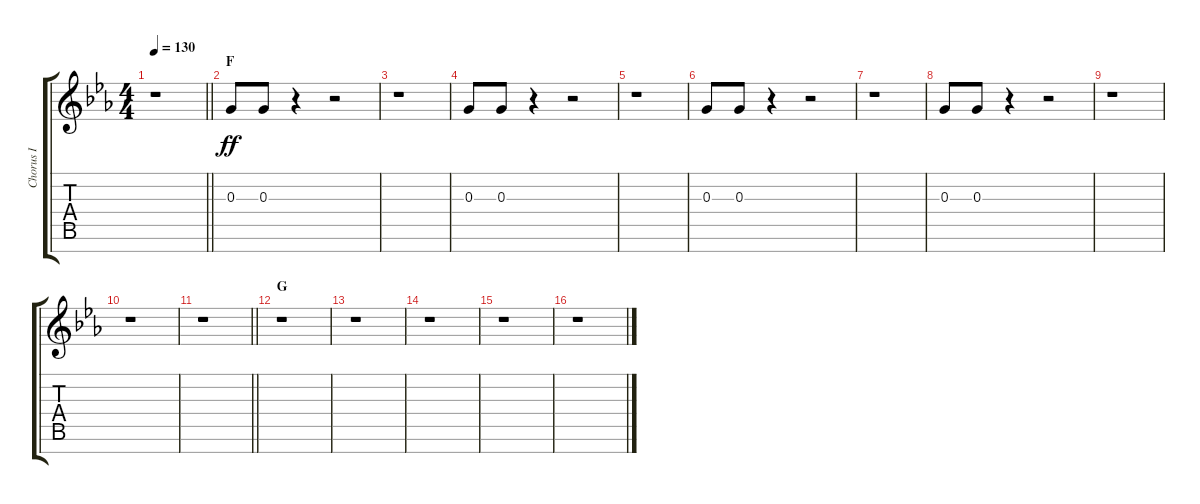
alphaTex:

\track ("Chorus I" "Chorus I") {instrument voiceoohs}
\staff {score tabs}
\tuning (E5 B4 G4 D4 A3 E3 B2) {hide}
\ts (4 4)
\tempo 130
\clef g2
\barLineRight lightlight
\ks eb
r.1{dy ff} |
\section ("" "F")
0.3.8 0.3.8 r.4 r.2 |
r.1 |
0.3.8 0.3.8 r.4 r.2 |
r.1 |
0.3.8 0.3.8 r.4 r.2 |
r.1 |
0.3.8 0.3.8 r.4 r.2 |
r.1 |
r.1 |
\barLineRight lightlight
r.1 |
\section ("" "G")
r.1 |
r.1 |
r.1 |
r.1 |
r.1
